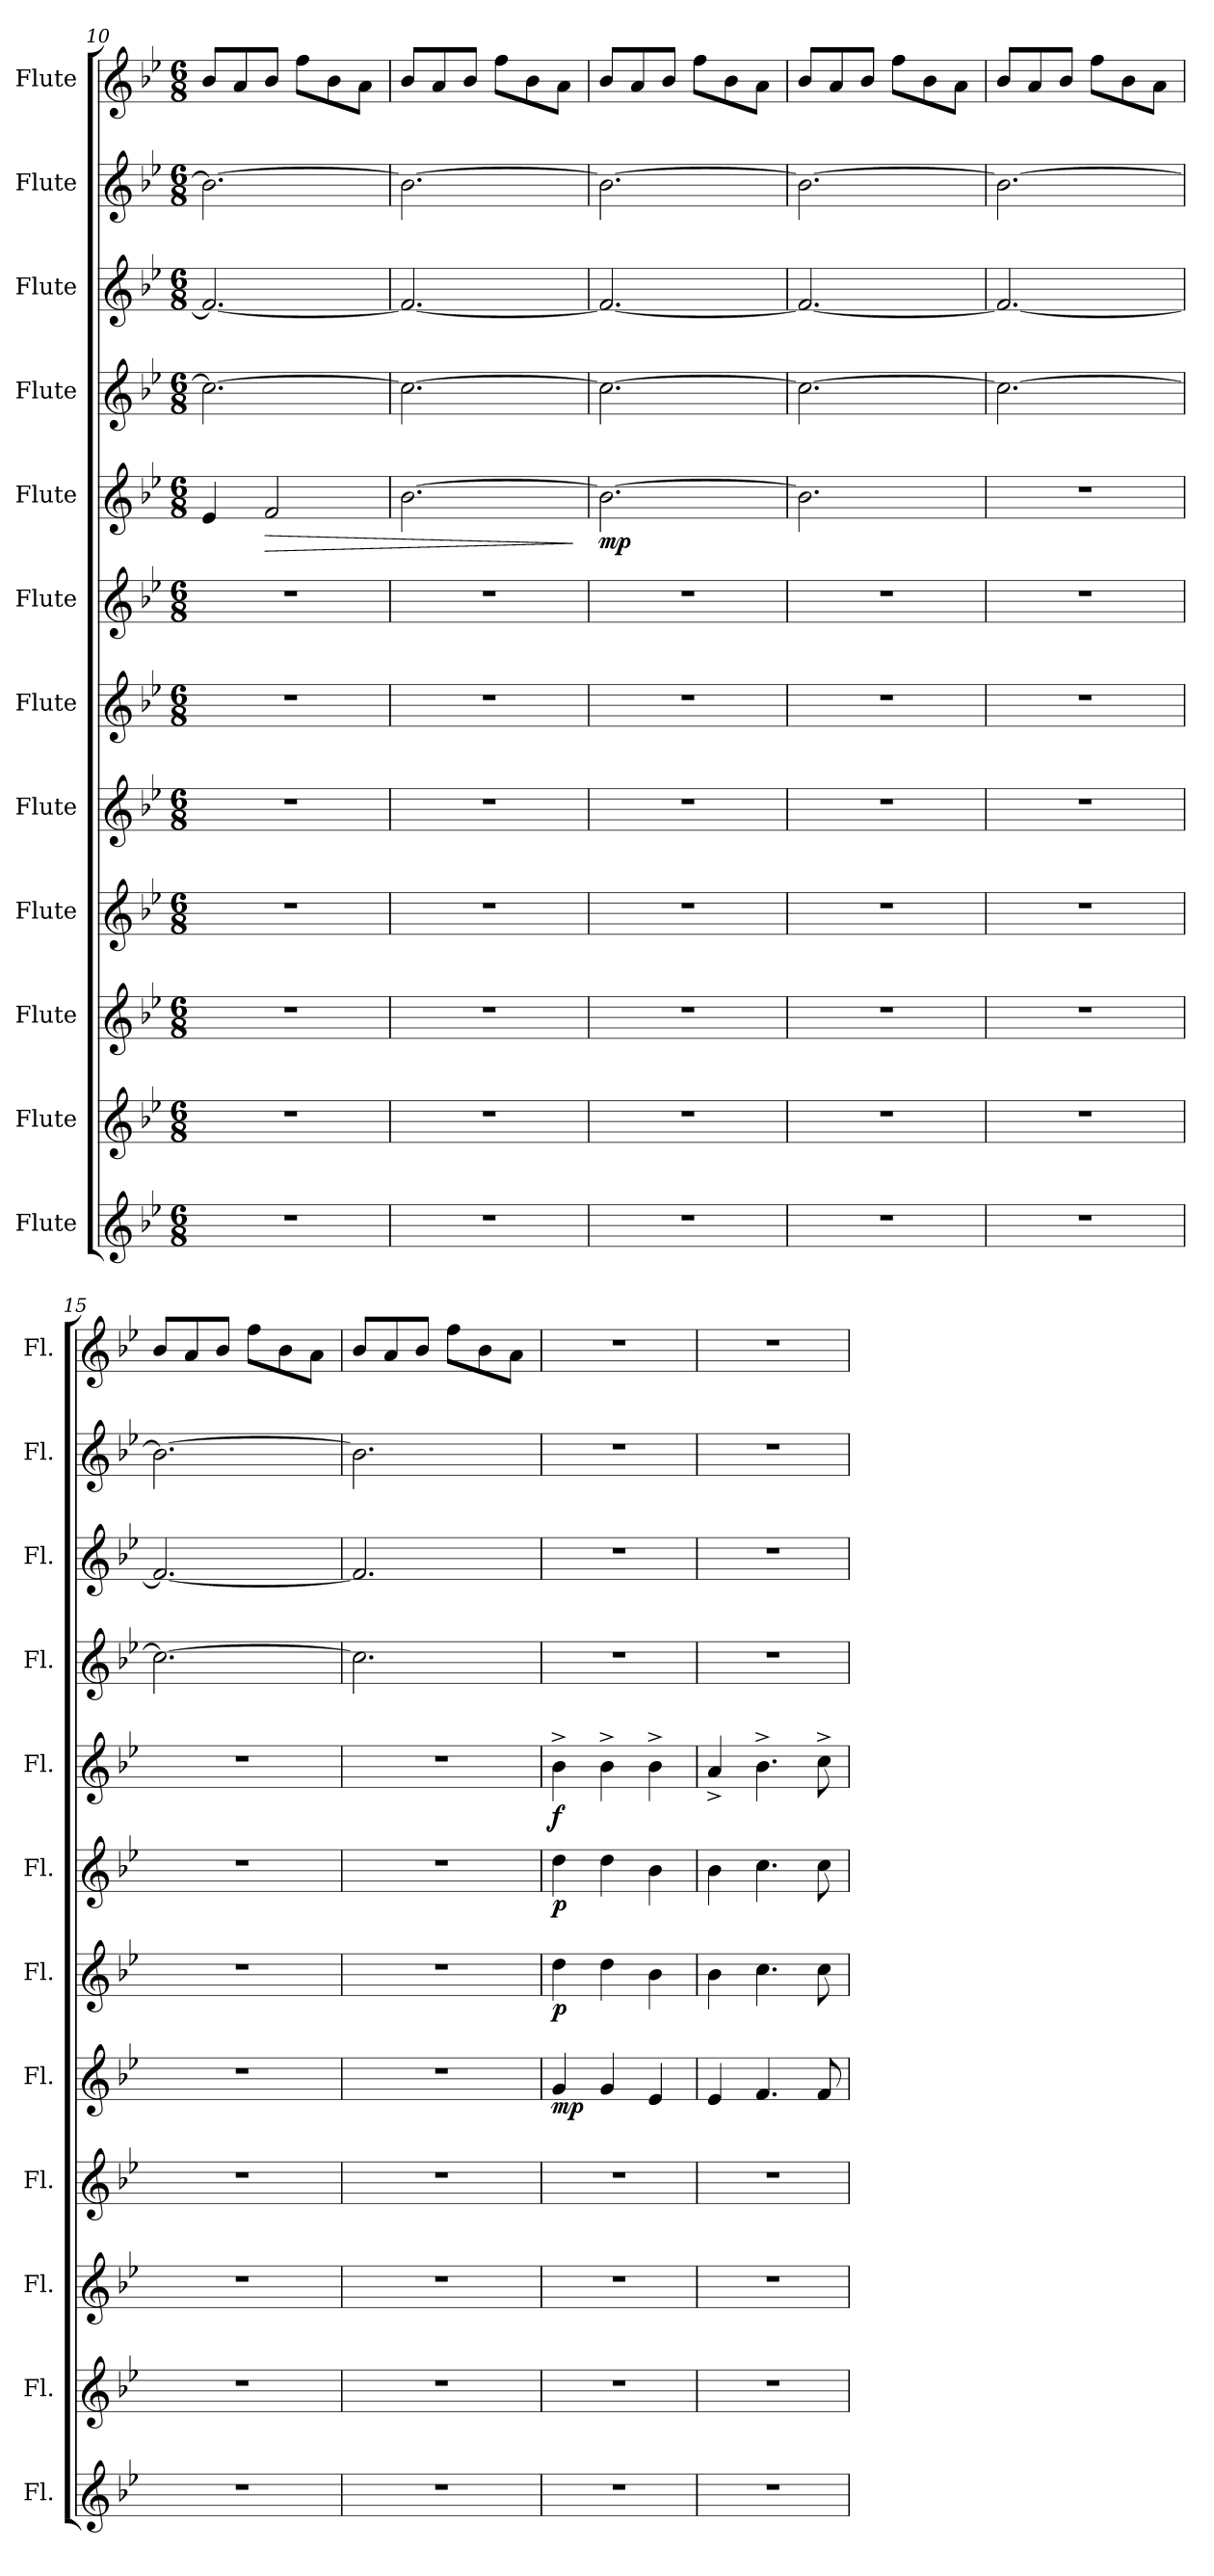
**kern	**kern	**kern	**kern	**kern	**dynam	**kern	**dynam	**kern	**dynam	**kern	**dynam	**kern	**kern	**kern	**kern
*part12	*part11	*part10	*part9	*part8	*part8	*part7	*part7	*part6	*part6	*part5	*part5	*part4	*part3	*part2	*part1
*staff12	*staff11	*staff10	*staff9	*staff8	*staff8	*staff7	*staff7	*staff6	*staff6	*staff5	*staff5	*staff4	*staff3	*staff2	*staff1
*I"Flute	*I"Flute	*I"Flute	*I"Flute	*I"Flute	*	*I"Flute	*	*I"Flute	*	*I"Flute	*	*I"Flute	*I"Flute	*I"Flute	*I"Flute
*I'Fl.	*I'Fl.	*I'Fl.	*I'Fl.	*I'Fl.	*	*I'Fl.	*	*I'Fl.	*	*I'Fl.	*	*I'Fl.	*I'Fl.	*I'Fl.	*I'Fl.
*clefG2	*clefG2	*clefG2	*clefG2	*clefG2	*	*clefG2	*	*clefG2	*	*clefG2	*	*clefG2	*clefG2	*clefG2	*clefG2
*k[b-e-]	*k[b-e-]	*k[b-e-]	*k[b-e-]	*k[b-e-]	*	*k[b-e-]	*	*k[b-e-]	*	*k[b-e-]	*	*k[b-e-]	*k[b-e-]	*k[b-e-]	*k[b-e-]
*M6/8	*M6/8	*M6/8	*M6/8	*M6/8	*	*M6/8	*	*M6/8	*	*M6/8	*	*M6/8	*M6/8	*M6/8	*M6/8
=10	=10	=10	=10	=10	=10	=10	=10	=10	=10	=10	=10	=10	=10	=10	=10
2.r	2.r	2.r	2.r	2.r	.	2.r	.	2.r	.	4e-/	.	2.cc\_	2.f/_	2.b-\_	8b-/L
.	.	.	.	.	.	.	.	.	.	.	.	.	.	.	8a/
!	!	!	!	!	!	!	!	!	!	!	!LO:HP:b	!	!	!	!
.	.	.	.	.	.	.	.	.	.	2f/	>	.	.	.	8b-/J
.	.	.	.	.	.	.	.	.	.	.	.	.	.	.	8ff\L
.	.	.	.	.	.	.	.	.	.	.	.	.	.	.	8b-\
.	.	.	.	.	.	.	.	.	.	.	.	.	.	.	8a\J
=11	=11	=11	=11	=11	=11	=11	=11	=11	=11	=11	=11	=11	=11	=11	=11
2.r	2.r	2.r	2.r	2.r	.	2.r	.	2.r	.	[2.b-\	.	2.cc\_	2.f/_	2.b-\_	8b-/L
.	.	.	.	.	.	.	.	.	.	.	.	.	.	.	8a/
.	.	.	.	.	.	.	.	.	.	.	.	.	.	.	8b-/J
.	.	.	.	.	.	.	.	.	.	.	.	.	.	.	8ff\L
.	.	.	.	.	.	.	.	.	.	.	.	.	.	.	8b-\
.	.	.	.	.	.	.	.	.	.	.	.	.	.	.	8a\J
.	.	.	.	.	.	.	.	.	.	.	]	.	.	.	.
=12	=12	=12	=12	=12	=12	=12	=12	=12	=12	=12	=12	=12	=12	=12	=12
!	!	!	!	!	!	!	!	!	!	!	!LO:DY:b	!	!	!	!
2.r	2.r	2.r	2.r	2.r	.	2.r	.	2.r	.	2.b-\_	mp	2.cc\_	2.f/_	2.b-\_	8b-/L
.	.	.	.	.	.	.	.	.	.	.	.	.	.	.	8a/
.	.	.	.	.	.	.	.	.	.	.	.	.	.	.	8b-/J
.	.	.	.	.	.	.	.	.	.	.	.	.	.	.	8ff\L
.	.	.	.	.	.	.	.	.	.	.	.	.	.	.	8b-\
.	.	.	.	.	.	.	.	.	.	.	.	.	.	.	8a\J
!!LO:PB:g=z
=13	=13	=13	=13	=13	=13	=13	=13	=13	=13	=13	=13	=13	=13	=13	=13
2.r	2.r	2.r	2.r	2.r	.	2.r	.	2.r	.	2.b-\]	.	2.cc\_	2.f/_	2.b-\_	8b-/L
.	.	.	.	.	.	.	.	.	.	.	.	.	.	.	8a/
.	.	.	.	.	.	.	.	.	.	.	.	.	.	.	8b-/J
.	.	.	.	.	.	.	.	.	.	.	.	.	.	.	8ff\L
.	.	.	.	.	.	.	.	.	.	.	.	.	.	.	8b-\
.	.	.	.	.	.	.	.	.	.	.	.	.	.	.	8a\J
=14	=14	=14	=14	=14	=14	=14	=14	=14	=14	=14	=14	=14	=14	=14	=14
2.r	2.r	2.r	2.r	2.r	.	2.r	.	2.r	.	2.r	.	2.cc\_	2.f/_	2.b-\_	8b-/L
.	.	.	.	.	.	.	.	.	.	.	.	.	.	.	8a/
.	.	.	.	.	.	.	.	.	.	.	.	.	.	.	8b-/J
.	.	.	.	.	.	.	.	.	.	.	.	.	.	.	8ff\L
.	.	.	.	.	.	.	.	.	.	.	.	.	.	.	8b-\
.	.	.	.	.	.	.	.	.	.	.	.	.	.	.	8a\J
=15	=15	=15	=15	=15	=15	=15	=15	=15	=15	=15	=15	=15	=15	=15	=15
2.r	2.r	2.r	2.r	2.r	.	2.r	.	2.r	.	2.r	.	2.cc\_	2.f/_	2.b-\_	8b-/L
.	.	.	.	.	.	.	.	.	.	.	.	.	.	.	8a/
.	.	.	.	.	.	.	.	.	.	.	.	.	.	.	8b-/J
.	.	.	.	.	.	.	.	.	.	.	.	.	.	.	8ff\L
.	.	.	.	.	.	.	.	.	.	.	.	.	.	.	8b-\
.	.	.	.	.	.	.	.	.	.	.	.	.	.	.	8a\J
=16	=16	=16	=16	=16	=16	=16	=16	=16	=16	=16	=16	=16	=16	=16	=16
2.r	2.r	2.r	2.r	2.r	.	2.r	.	2.r	.	2.r	.	2.cc\]	2.f/]	2.b-\]	8b-/L
.	.	.	.	.	.	.	.	.	.	.	.	.	.	.	8a/
.	.	.	.	.	.	.	.	.	.	.	.	.	.	.	8b-/J
.	.	.	.	.	.	.	.	.	.	.	.	.	.	.	8ff\L
.	.	.	.	.	.	.	.	.	.	.	.	.	.	.	8b-\
.	.	.	.	.	.	.	.	.	.	.	.	.	.	.	8a\J
=17	=17	=17	=17	=17	=17	=17	=17	=17	=17	=17	=17	=17	=17	=17	=17
!	!	!	!	!	!LO:DY:b	!	!LO:DY:b	!	!LO:DY:b	!	!LO:DY:b	!	!	!	!
2.r	2.r	2.r	2.r	4g/	mp	4dd\	p	4dd\	p	4b-^\	f	2.r	2.r	2.r	2.r
.	.	.	.	4g/	.	4dd\	.	4dd\	.	4b-^\	.	.	.	.	.
.	.	.	.	4e-/	.	4b-\	.	4b-\	.	4b-^\	.	.	.	.	.
=18	=18	=18	=18	=18	=18	=18	=18	=18	=18	=18	=18	=18	=18	=18	=18
2.r	2.r	2.r	2.r	4e-/	.	4b-\	.	4b-\	.	4a^/	.	2.r	2.r	2.r	2.r
.	.	.	.	4.f/	.	4.cc\	.	4.cc\	.	4.b-^\	.	.	.	.	.
.	.	.	.	8f/	.	8cc\	.	8cc\	.	8cc^\	.	.	.	.	.
=	=	=	=	=	=	=	=	=	=	=	=	=	=	=	=
*-	*-	*-	*-	*-	*-	*-	*-	*-	*-	*-	*-	*-	*-	*-	*-
